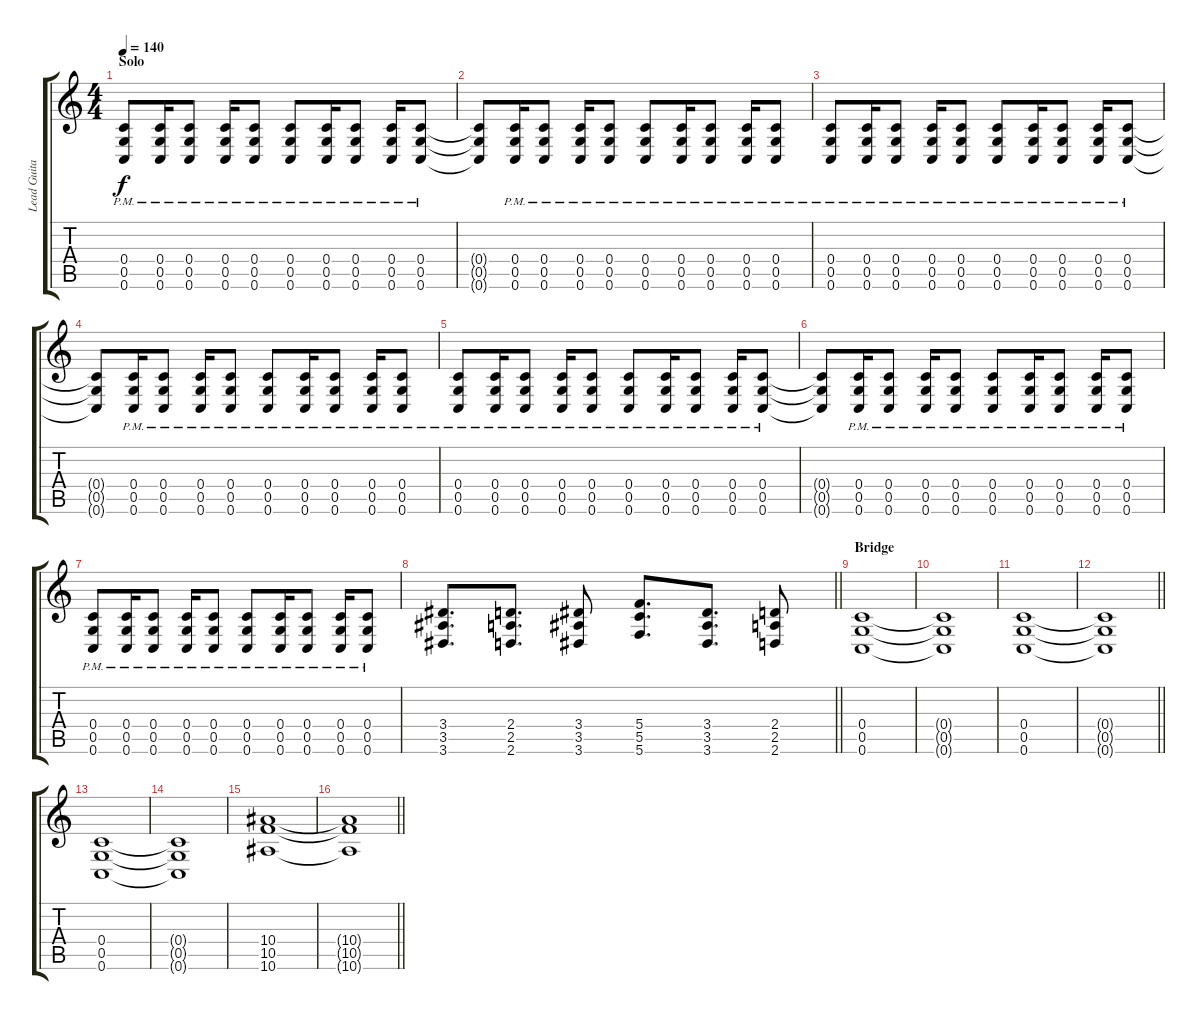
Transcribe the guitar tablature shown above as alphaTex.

\track ("Lead Guitar" "Lead Guita") {instrument overdrivenguitar}
\staff {score tabs}
\tuning (D4 A3 F3 C3 G2 C2) {hide}
\ts (4 4)
\section ("" "Solo")
\tempo 140
\clef g2
\ks c
(0.4{pm} 0.5{pm} 0.6{pm}).8{dy f} (0.4{pm} 0.5{pm} 0.6{pm}).16 (0.4{pm} 0.5 0.6{pm}).8 (0.4{pm} 0.5{pm} 0.6{pm}).16 (0.4{pm} 0.5{pm} 0.6{pm}).8 (0.4{pm} 0.5{pm} 0.6{pm}).8 (0.4{pm} 0.5{pm} 0.6{pm}).16 (0.4{pm} 0.5{pm} 0.6{pm}).8 (0.4{pm} 0.5{pm} 0.6{pm}).16 (0.4{pm} 0.5{pm} 0.6{pm}).8 |
(0.4{t} 0.5{t} 0.6{t}).8 (0.4{pm} 0.5{pm} 0.6{pm}).16 (0.4{pm} 0.5{pm} 0.6{pm}).8 (0.4{pm} 0.5{pm} 0.6{pm}).16 (0.4{pm} 0.5{pm} 0.6{pm}).8 (0.4{pm} 0.5{pm} 0.6{pm}).8 (0.4{pm} 0.5{pm} 0.6{pm}).16 (0.4{pm} 0.5{pm} 0.6{pm}).8 (0.4{pm} 0.5{pm} 0.6{pm}).16 (0.4{pm} 0.5{pm} 0.6{pm}).8 |
(0.4{pm} 0.5{pm} 0.6{pm}).8 (0.4{pm} 0.5{pm} 0.6{pm}).16 (0.4{pm} 0.5 0.6{pm}).8 (0.4{pm} 0.5{pm} 0.6{pm}).16 (0.4{pm} 0.5{pm} 0.6{pm}).8 (0.4{pm} 0.5{pm} 0.6{pm}).8 (0.4{pm} 0.5{pm} 0.6{pm}).16 (0.4{pm} 0.5{pm} 0.6{pm}).8 (0.4{pm} 0.5{pm} 0.6{pm}).16 (0.4{pm} 0.5{pm} 0.6{pm}).8 |
(0.4{t} 0.5{t} 0.6{t}).8 (0.4{pm} 0.5{pm} 0.6{pm}).16 (0.4{pm} 0.5{pm} 0.6{pm}).8 (0.4{pm} 0.5{pm} 0.6{pm}).16 (0.4{pm} 0.5{pm} 0.6{pm}).8 (0.4{pm} 0.5{pm} 0.6{pm}).8 (0.4{pm} 0.5{pm} 0.6{pm}).16 (0.4{pm} 0.5{pm} 0.6{pm}).8 (0.4{pm} 0.5{pm} 0.6{pm}).16 (0.4{pm} 0.5{pm} 0.6{pm}).8 |
(0.4{pm} 0.5{pm} 0.6{pm}).8 (0.4{pm} 0.5{pm} 0.6{pm}).16 (0.4{pm} 0.5 0.6{pm}).8 (0.4{pm} 0.5{pm} 0.6{pm}).16 (0.4{pm} 0.5{pm} 0.6{pm}).8 (0.4{pm} 0.5{pm} 0.6{pm}).8 (0.4{pm} 0.5{pm} 0.6{pm}).16 (0.4{pm} 0.5{pm} 0.6{pm}).8 (0.4{pm} 0.5{pm} 0.6{pm}).16 (0.4{pm} 0.5{pm} 0.6{pm}).8 |
(0.4{t} 0.5{t} 0.6{t}).8 (0.4{pm} 0.5{pm} 0.6{pm}).16 (0.4{pm} 0.5{pm} 0.6{pm}).8 (0.4{pm} 0.5{pm} 0.6{pm}).16 (0.4{pm} 0.5{pm} 0.6{pm}).8 (0.4{pm} 0.5{pm} 0.6{pm}).8 (0.4{pm} 0.5{pm} 0.6{pm}).16 (0.4{pm} 0.5{pm} 0.6{pm}).8 (0.4{pm} 0.5{pm} 0.6{pm}).16 (0.4{pm} 0.5{pm} 0.6{pm}).8 |
(0.4{pm} 0.5{pm} 0.6{pm}).8 (0.4{pm} 0.5{pm} 0.6{pm}).16 (0.4{pm} 0.5 0.6{pm}).8 (0.4{pm} 0.5{pm} 0.6{pm}).16 (0.4{pm} 0.5{pm} 0.6{pm}).8 (0.4{pm} 0.5{pm} 0.6{pm}).8 (0.4{pm} 0.5{pm} 0.6{pm}).16 (0.4{pm} 0.5{pm} 0.6{pm}).8 (0.4{pm} 0.5{pm} 0.6{pm}).16 (0.4{pm} 0.5{pm} 0.6{pm}).8 |
\barLineRight lightlight
(3.4 3.5 3.6).8{d} (2.4 2.5 2.6).8{d} (3.4 3.5 3.6).8 (5.4 5.5 5.6).8{d} (3.4 3.5 3.6).8{d} (2.4 2.5 2.6).8 |
\section ("" "Bridge")
(0.4 0.5 0.6).1 |
(0.4{t} 0.5{t} 0.6{t}).1 |
(0.4 0.5 0.6).1 |
\barLineRight lightlight
(0.4{t} 0.5{t} 0.6{t}).1 |
(0.4 0.5 0.6).1 |
(0.4{t} 0.5{t} 0.6{t}).1 |
(10.4 10.5 10.6).1 |
\barLineRight lightlight
(10.4{t} 10.5{t} 10.6{t}).1
